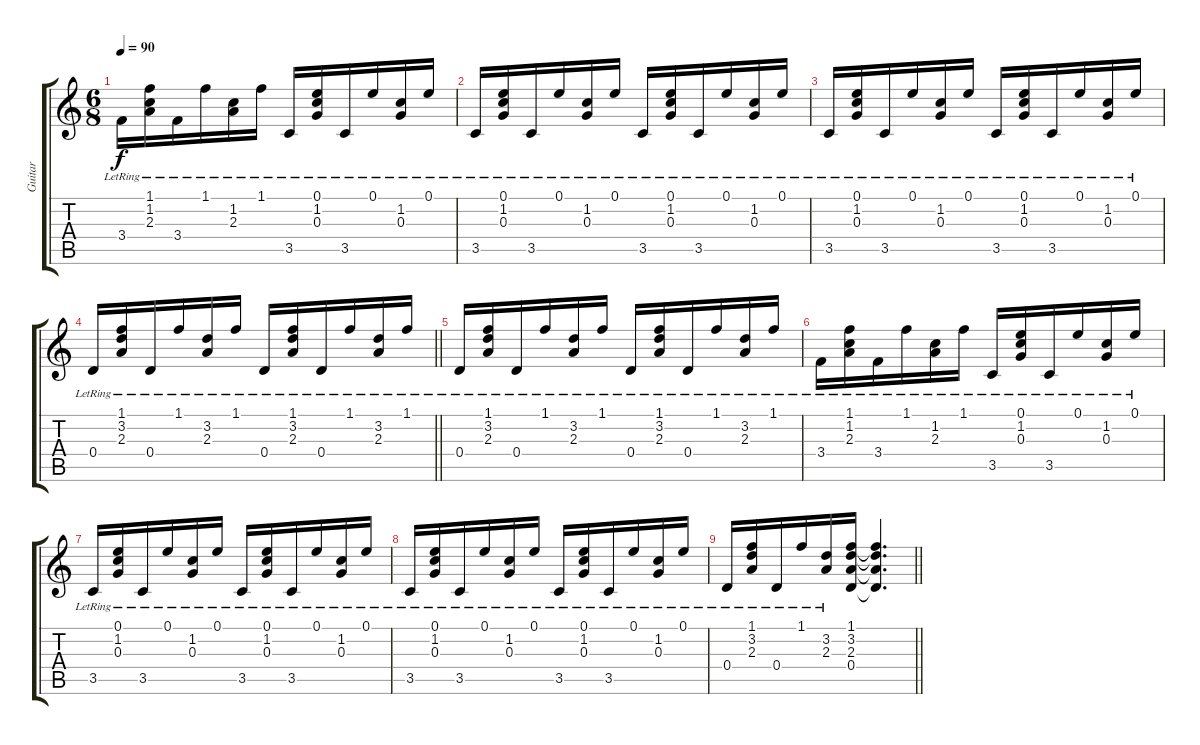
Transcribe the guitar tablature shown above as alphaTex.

\track ("Guitar" "Guitar") {instrument acousticguitarsteel}
\staff {score tabs}
\tuning (E4 B3 G3 D3 A2 E2) {hide}
\ts (6 8)
\tempo 90
\clef g2
\ks c
3.4{lr}.16{dy f} (1.1{lr} 1.2{lr} 2.3{lr}).16 3.4{lr}.16 1.1{lr}.16 (1.2{lr} 2.3{lr}).16 1.1{lr}.16 3.5{lr}.16 (0.1{lr} 1.2{lr} 0.3{lr}).16 3.5{lr}.16 0.1{lr}.16 (1.2{lr} 0.3{lr}).16 0.1{lr}.16 |
3.5{lr}.16 (0.1{lr} 1.2{lr} 0.3{lr}).16 3.5{lr}.16 0.1{lr}.16 (1.2{lr} 0.3{lr}).16 0.1{lr}.16 3.5{lr}.16 (0.1{lr} 1.2{lr} 0.3{lr}).16 3.5{lr}.16 0.1{lr}.16 (1.2{lr} 0.3{lr}).16 0.1{lr}.16 |
3.5{lr}.16 (0.1{lr} 1.2{lr} 0.3{lr}).16 3.5{lr}.16 0.1{lr}.16 (1.2{lr} 0.3{lr}).16 0.1{lr}.16 3.5{lr}.16 (0.1{lr} 1.2{lr} 0.3{lr}).16 3.5{lr}.16 0.1{lr}.16 (1.2{lr} 0.3{lr}).16 0.1{lr}.16 |
\barLineRight lightlight
0.4{lr}.16 (1.1{lr} 3.2{lr} 2.3{lr}).16 0.4{lr}.16 1.1{lr}.16 (3.2{lr} 2.3{lr}).16 1.1{lr}.16 0.4{lr}.16 (1.1{lr} 3.2{lr} 2.3{lr}).16 0.4{lr}.16 1.1{lr}.16 (3.2{lr} 2.3{lr}).16 1.1{lr}.16 |
0.4{lr}.16 (1.1{lr} 3.2{lr} 2.3{lr}).16 0.4{lr}.16 1.1{lr}.16 (3.2{lr} 2.3{lr}).16 1.1{lr}.16 0.4{lr}.16 (1.1{lr} 3.2{lr} 2.3{lr}).16 0.4{lr}.16 1.1{lr}.16 (3.2{lr} 2.3{lr}).16 1.1{lr}.16 |
3.4{lr}.16 (1.1{lr} 1.2{lr} 2.3{lr}).16 3.4{lr}.16 1.1{lr}.16 (1.2{lr} 2.3{lr}).16 1.1{lr}.16 3.5{lr}.16 (0.1{lr} 1.2{lr} 0.3{lr}).16 3.5{lr}.16 0.1{lr}.16 (1.2{lr} 0.3{lr}).16 0.1{lr}.16 |
3.5{lr}.16 (0.1{lr} 1.2{lr} 0.3{lr}).16 3.5{lr}.16 0.1{lr}.16 (1.2{lr} 0.3{lr}).16 0.1{lr}.16 3.5{lr}.16 (0.1{lr} 1.2{lr} 0.3{lr}).16 3.5{lr}.16 0.1{lr}.16 (1.2{lr} 0.3{lr}).16 0.1{lr}.16 |
3.5{lr}.16 (0.1{lr} 1.2{lr} 0.3{lr}).16 3.5{lr}.16 0.1{lr}.16 (1.2{lr} 0.3{lr}).16 0.1{lr}.16 3.5{lr}.16 (0.1{lr} 1.2{lr} 0.3{lr}).16 3.5{lr}.16 0.1{lr}.16 (1.2{lr} 0.3{lr}).16 0.1{lr}.16 |
\barLineRight lightlight
0.4{lr}.16 (1.1{lr} 3.2{lr} 2.3{lr}).16 0.4{lr}.16 1.1{lr}.16 (3.2{lr} 2.3{lr}).16 (1.1 3.2 2.3 0.4).16 (1.1{t} 3.2{t} 2.3{t} 0.4{t}).4{d}
